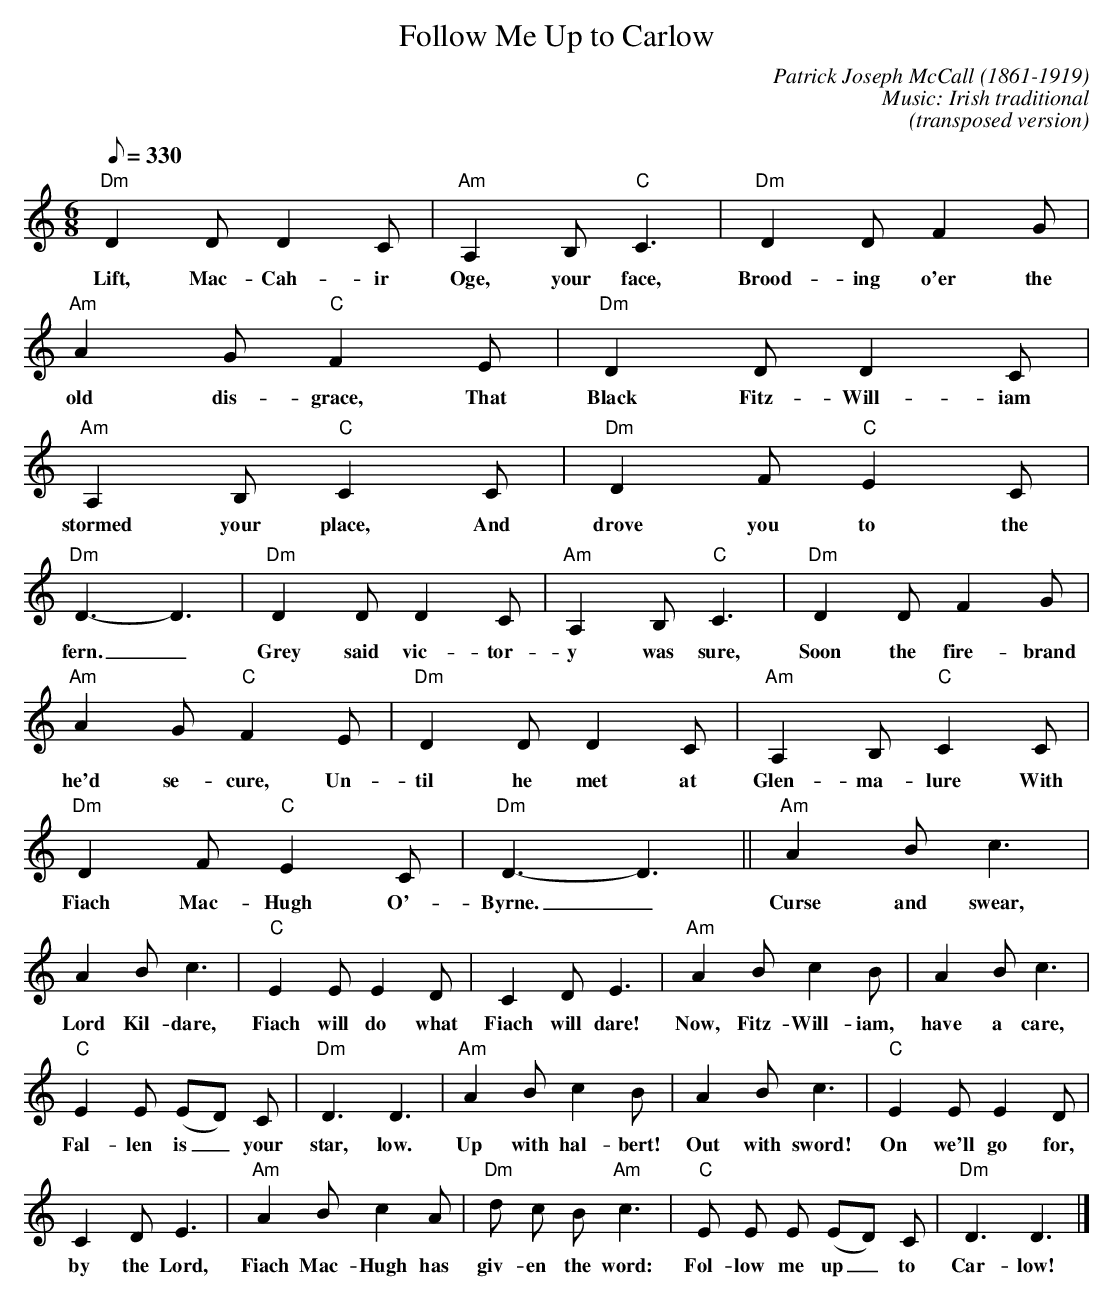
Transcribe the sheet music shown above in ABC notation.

X:1
T:Follow Me Up to Carlow
L:1/8
C:Patrick Joseph McCall (1861-1919)
C:Music: Irish traditional
C:(transposed version)
M:6/8
Q:1/8=330
K:C
"Dm"D2 D D2 C|\
w:Lift, Mac-Cah-ir
"Am"A,2 B, "C"C3|\
w:Oge, your face,
"Dm"D2 D F2 G|\
w:Brood-ing o'er the
"Am"A2 G "C"F2 E|\
w:old dis-grace, That
"Dm"D2 D D2 C|
w:Black Fitz-Will-iam
"Am"A,2 B, "C"C2 C|\
w:stormed your place, And
"Dm"D2 F "C"E2 C|\
w:drove you to the
"Dm"D3-D3|\
w:fern._
"Dm"D2 D D2 C|\
w:Grey said vic-tor-
"Am"A,2 B, "C"C3|\
w:y was sure,
"Dm"D2 D F2 G|
w:Soon the fire-brand
"Am"A2 G "C"F2 E|\
w:he'd se-cure, Un-
"Dm"D2 D D2 C|\
w:til he met at
"Am"A,2 B, "C"C2 C|\
w:Glen-ma-lure With
"Dm"D2 F "C"E2 C|\
w:Fiach Mac-Hugh O'-
"Dm"D3-D3||\
w:Byrne._
"Am"A2 B c3|
w:Curse and swear,
A2 B c3|\
w:Lord Kil-dare,
"C"E2 E E2 D|\
w:Fiach will do what
C2 D E3|\
w:Fiach will dare!
"Am"A2 B c2 B|\
w:Now, Fitz-Will-iam,
A2 B c3|
w:have a care,
"C"E2 E (ED) C|\
w:Fal-len is_ your
"Dm"D3 D3|\
w:star, low.
"Am"A2 B c2 B|\
w:Up with hal-bert!
A2 B c3|\
w:Out with sword!
"C"E2 E E2 D|
w:On we'll go for,
C2 D E3|\
w:by the Lord,
"Am"A2 B c2 A|\
w:Fiach Mac-Hugh has
"Dm"d c B "Am"c3|\
w:giv-en the word:
"C"E E E (ED) C|\
w:Fol-low me up_ to
"Dm"D3 D3|]
w:Car-low!
